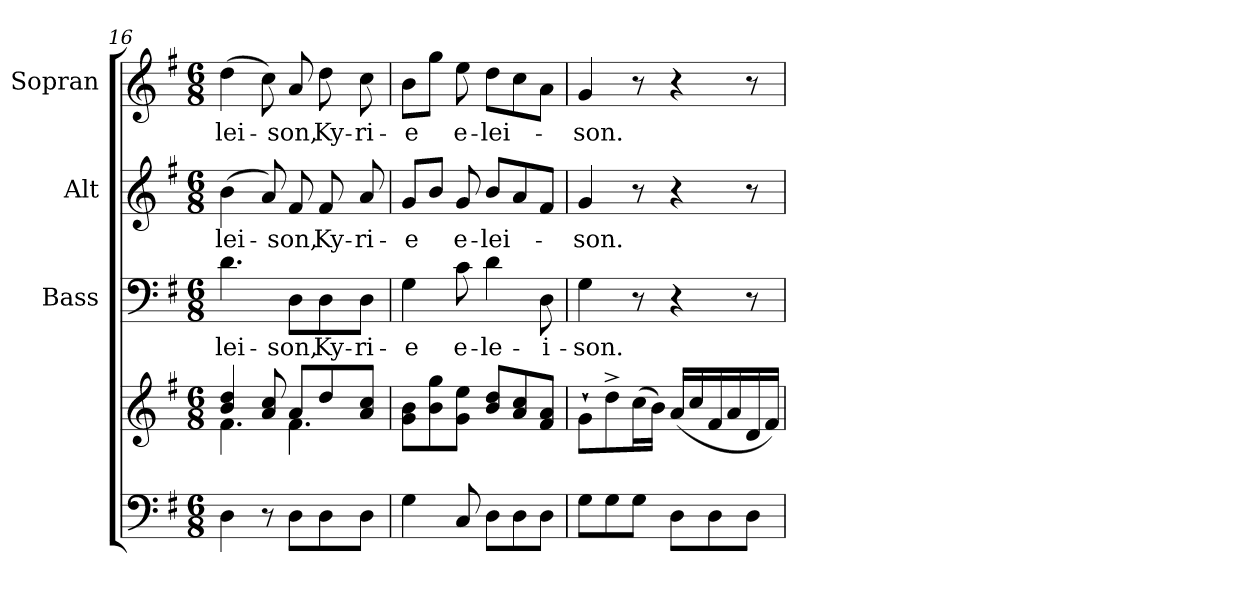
**kern	**kern	**kern	**text	**kern	**text	**kern	**text
*part4	*part4	*part3	*part3	*part2	*part2	*part1	*part1
*staff5	*staff4	*staff3	*staff3	*staff2	*staff2	*staff1	*staff1
*	*	*I"Bass	*	*I"Alt	*	*I"Sopran	*
*	*	*I'B.	*	*I'A.	*	*I'S.	*
!!LO:LB:g=z
*clefF4	*clefG2	*clefF4	*	*clefG2	*	*clefG2	*
*k[f#]	*k[f#]	*k[f#]	*	*k[f#]	*	*k[f#]	*
*G:	*G:	*G:	*	*G:	*	*G:	*
*M6/8	*M6/8	*M6/8	*	*M6/8	*	*M6/8	*
=16	=16	=16	=16	=16	=16	=16	=16
*	*^	*	*	*	*	*	*
!	!	!	!	!LO:LY:b	!	!LO:LY:b	!	!LO:LY:b
4D\	4b/ 4dd/	4.f#\	4.d\	-lei-	(>4b\	-lei-	(>4dd\	-lei-
8r	8a/ 8cc/	.	.	.	8a/)	.	8cc\)	.
!	!	!	!	!LO:LY:b	!	!LO:LY:b	!	!LO:LY:b
8D\L	8a/L	4.f#\	8D\L	-son,	8f#/	-son,	8a/	-son,
!	!	!	!	!LO:LY:b	!	!LO:LY:b	!	!LO:LY:b
8D\	8dd/	.	8D\	Ky-	8f#/	Ky-	8dd\	Ky-
!	!	!	!	!LO:LY:b	!	!LO:LY:b	!	!LO:LY:b
8D\J	8a/ 8cc/J	.	8D\J	-ri-	8a/	-ri-	8cc\	-ri-
*	*v	*v	*	*	*	*	*	*
=17	=17	=17	=17	=17	=17	=17	=17
!	!	!	!LO:LY:b	!	!LO:LY:b	!	!LO:LY:b
4G\	8g\ 8b\L	4G\	-e	8g/L	-e	8b\L	-e
.	8b\ 8gg\	.	.	8b/J	.	8gg\J	.
!	!	!	!LO:LY:b	!	!LO:LY:b	!	!LO:LY:b
8C/	8g\ 8ee\J	8c\	e-	8g/	e-	8ee\	e-
!	!	!	!LO:LY:b	!	!LO:LY:b	!	!LO:LY:b
8D\L	8b/ 8dd/L	4d\	-le-	8b/L	-lei-	8dd\L	-lei-
8D\	8a/ 8cc/	.	.	8a/	.	8cc\	.
!	!	!	!LO:LY:b	!	!	!	!
8D\J	8f#/ 8a/J	8D\	-i-	8f#/J	.	8a\J	.
=18	=18	=18	=18	=18	=18	=18	=18
!	!	!	!LO:LY:b	!	!LO:LY:b	!	!LO:LY:b
8G\L	8g`>\L	4G\	-son.	4g/	-son.	4g/	-son.
8G\	8dd^>\	.	.	.	.	.	.
8G\J	(>16cc\L	8r	.	8r	.	8r	.
.	16b\JJ)	.	.	.	.	.	.
8D\L	(<16a/LL	4r	.	4r	.	4r	.
.	16cc/	.	.	.	.	.	.
8D\	16f#/	.	.	.	.	.	.
.	16a/	.	.	.	.	.	.
8D\J	16d/	8r	.	8r	.	8r	.
.	16f#/JJ)	.	.	.	.	.	.
=	=	=	=	=	=	=	=
*-	*-	*-	*-	*-	*-	*-	*-
